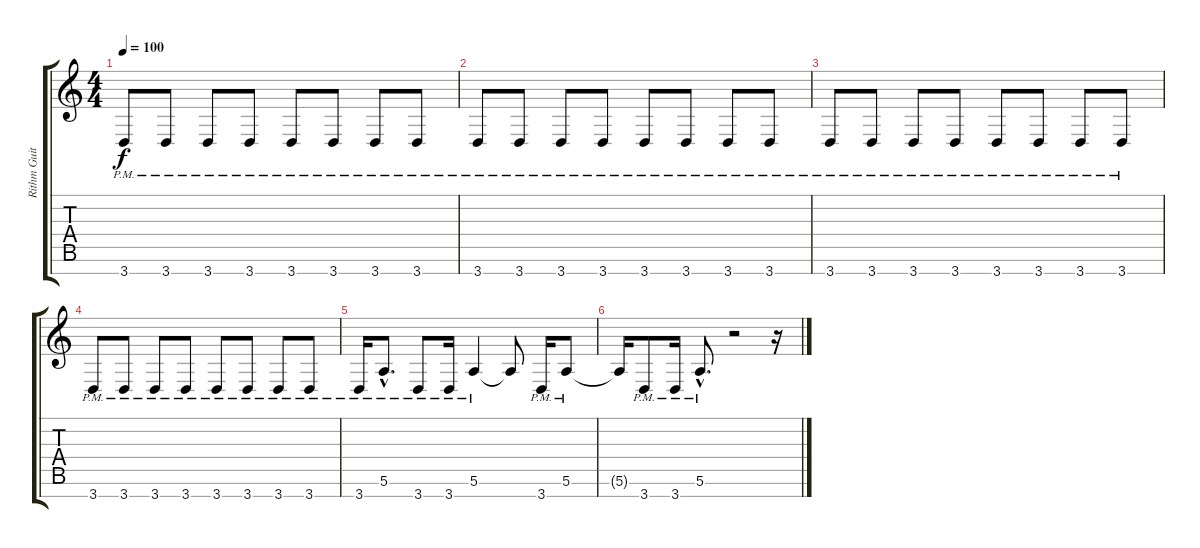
\track ("Rithm Guitar" "Rithm Guit") {instrument distortionguitar}
\staff {score tabs}
\tuning (E4 B3 G3 D3 A2 E2 B1) {hide}
\ts (4 4)
\tempo 100
\clef g2
\ks c
3.7{pm}.8{dy f} 3.7{pm}.8 3.7{pm}.8 3.7{pm}.8 3.7{pm}.8 3.7{pm}.8 3.7{pm}.8 3.7{pm}.8 |
3.7{pm}.8 3.7{pm}.8 3.7{pm}.8 3.7{pm}.8 3.7{pm}.8 3.7{pm}.8 3.7{pm}.8 3.7{pm}.8 |
3.7{pm}.8 3.7{pm}.8 3.7{pm}.8 3.7{pm}.8 3.7{pm}.8 3.7{pm}.8 3.7{pm}.8 3.7{pm}.8 |
3.7{pm}.8 3.7{pm}.8 3.7{pm}.8 3.7{pm}.8 3.7{pm}.8 3.7{pm}.8 3.7{pm}.8 3.7{pm}.8 |
3.7{pm}.16 5.6{hac pm}.8{d} 3.7{pm}.8 3.7{pm}.16 5.6{pm}.4 5.6{t}.8 3.7{pm}.16 5.6{pm}.8 |
5.6{t}.16 3.7{pm}.8 3.7{pm}.16 5.6{hac pm}.8{d} r.2 r.16
